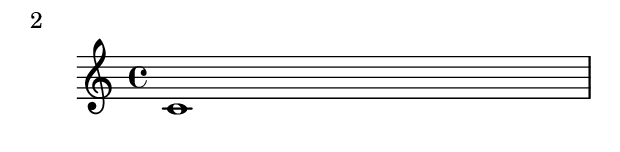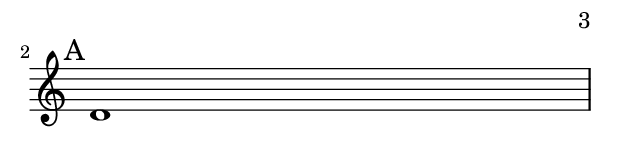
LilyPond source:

%% Do not edit this file; it is auto-generated from input/new
%% This file is in the public domain.
\version "2.12.0"
\header {
  lsrtags = "paper-and-layout"
  texidoc = "A table of contents is included using
@w{@code{\\markuplines \\table-of-contents}}.  The TOC items are
added with the @code{\\tocItem} command."
  doctitle = "Table of contents"
} % begin verbatim


#(set-default-paper-size "a6")

\book {
  \markuplines \table-of-contents
  \pageBreak
  \tocItem \markup { The first score }
  \score {
    {
      c'1 \pageBreak
      \mark "A" \tocItem \markup { Mark A }
      d'1
    }
  }
  \pageBreak
  \tocItem \markup { The second score }
  \score {
    { e'1 }
    \header { piece = "Second score" }
  }
}
